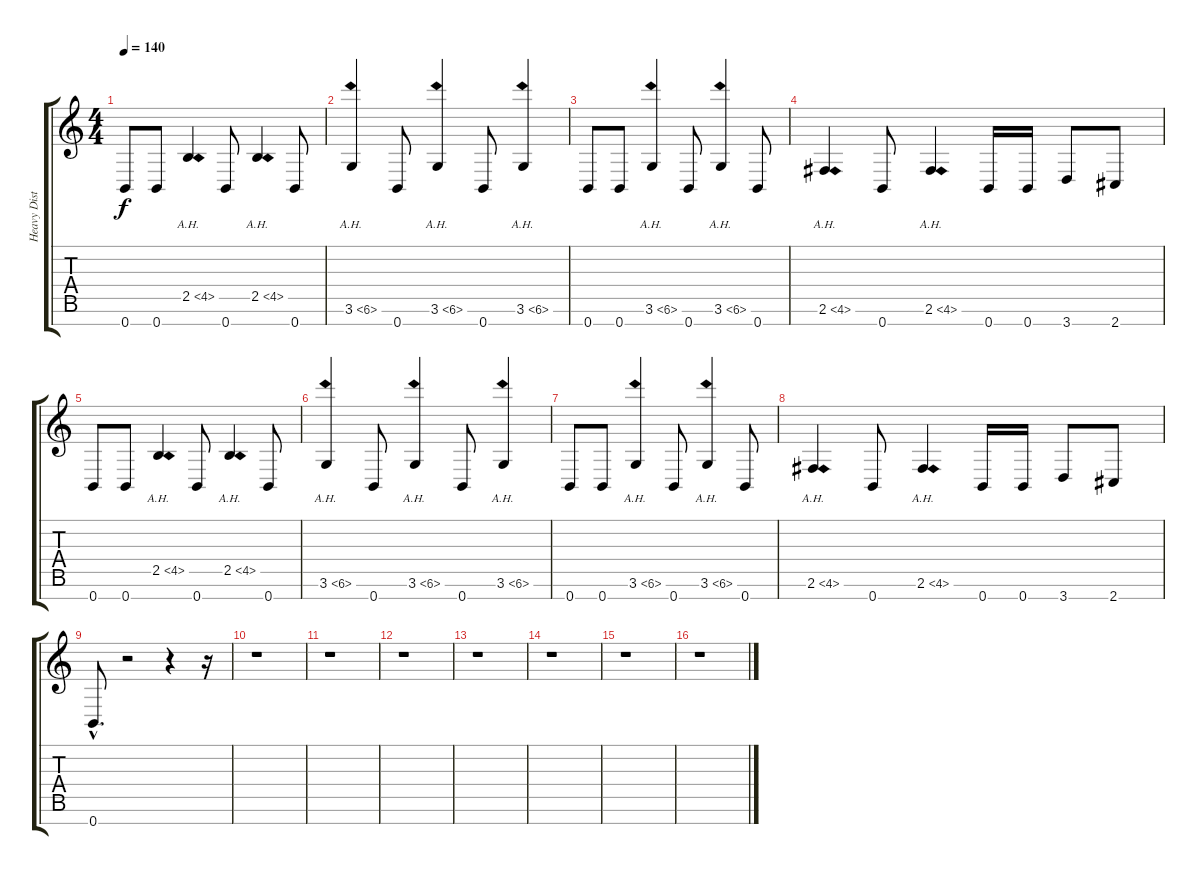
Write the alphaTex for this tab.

\track ("Heavy Dist Guitar" "Heavy Dist") {instrument distortionguitar}
\staff {score tabs}
\tuning (E4 B3 G3 D3 A2 E2 B1) {hide}
\ts (4 4)
\tempo 140
\clef g2
\ks c
0.7.8{dy f} 0.7.8 2.5{ah 2}.4 0.7.8 2.5{ah 2}.4 0.7.8 |
3.6{ah 3}.4 0.7.8 3.6{ah 3}.4 0.7.8 3.6{ah 3}.4 |
0.7.8 0.7.8 3.6{ah 3}.4 0.7.8 3.6{ah 3}.4 0.7.8 |
2.6{ah 2}.4 0.7.8 2.6{ah 2}.4 0.7.16 0.7.16 3.7.8 2.7.8 |
0.7.8 0.7.8 2.5{ah 2}.4 0.7.8 2.5{ah 2}.4 0.7.8 |
3.6{ah 3}.4 0.7.8 3.6{ah 3}.4 0.7.8 3.6{ah 3}.4 |
0.7.8 0.7.8 3.6{ah 3}.4 0.7.8 3.6{ah 3}.4 0.7.8 |
2.6{ah 2}.4 0.7.8 2.6{ah 2}.4 0.7.16 0.7.16 3.7.8 2.7.8 |
0.7{hac}.8{d} r.2 r.4 r.16 |
r.1 |
r.1 |
r.1 |
r.1 |
r.1 |
r.1 |
r.1
